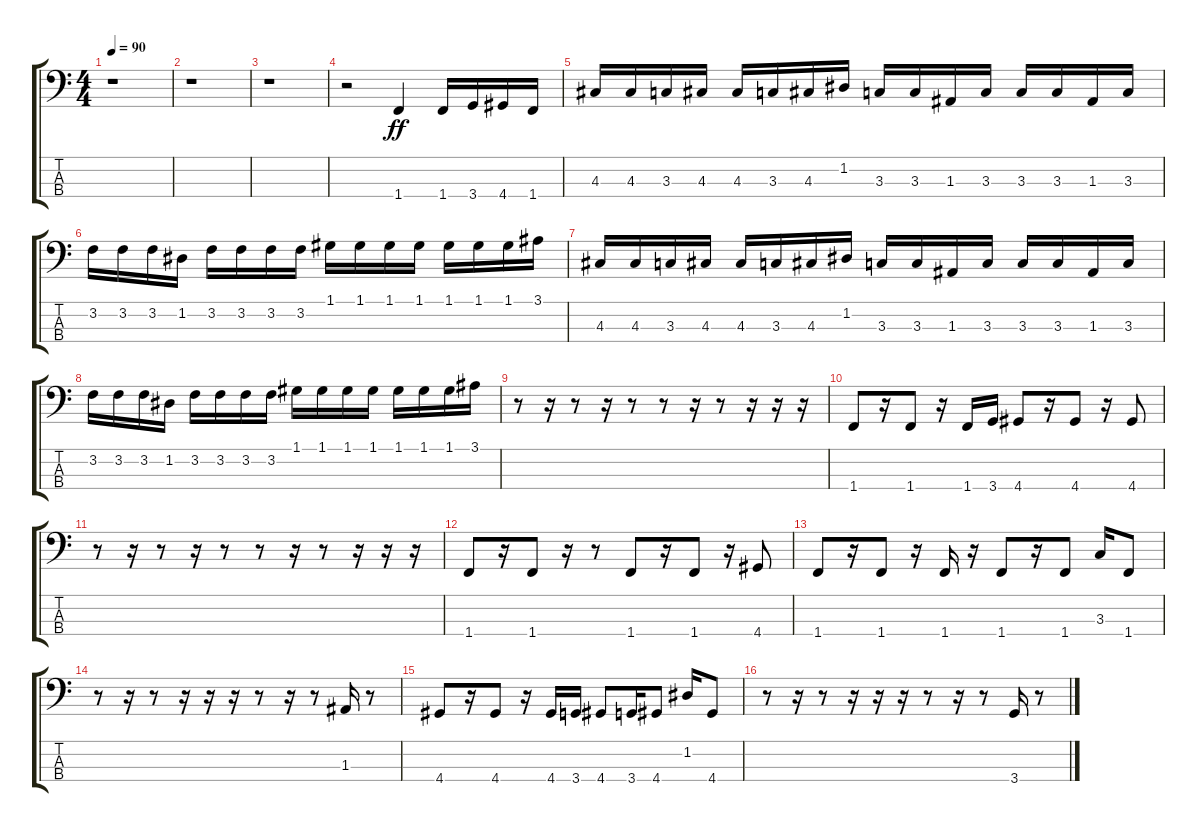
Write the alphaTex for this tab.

\track "" {instrument synthbass2}
\staff {score tabs}
\tuning (G2 D2 A1 E1) {hide}
\ts (4 4)
\tempo 90
\clef f4
\ks c
r.1{dy ff instrument synthbass2} |
r.1 |
r.1 |
r.2 1.4.4 1.4.16 3.4.16 4.4.16 1.4.16 |
4.3.16 4.3.16 3.3.16 4.3.16 4.3.16 3.3.16 4.3.16 1.2.16 3.3.16 3.3.16 1.3.16 3.3.16 3.3.16 3.3.16 1.3.16 3.3.16 |
3.2.16 3.2.16 3.2.16 1.2.16 3.2.16 3.2.16 3.2.16 3.2.16 1.1.16 1.1.16 1.1.16 1.1.16 1.1.16 1.1.16 1.1.16 3.1.16 |
4.3.16 4.3.16 3.3.16 4.3.16 4.3.16 3.3.16 4.3.16 1.2.16 3.3.16 3.3.16 1.3.16 3.3.16 3.3.16 3.3.16 1.3.16 3.3.16 |
3.2.16 3.2.16 3.2.16 1.2.16 3.2.16 3.2.16 3.2.16 3.2.16 1.1.16 1.1.16 1.1.16 1.1.16 1.1.16 1.1.16 1.1.16 3.1.16 |
r.8 r.16 r.8 r.16 r.8 r.8 r.16 r.8 r.16 r.16 r.16 |
1.4.8 r.16 1.4.8 r.16 1.4.16 3.4.16 4.4.8 r.16 4.4.8 r.16 4.4.8 |
r.8 r.16 r.8 r.16 r.8 r.8 r.16 r.8 r.16 r.16 r.16 |
1.4.8 r.16 1.4.8 r.16 r.8 1.4.8 r.16 1.4.8 r.16 4.4.8 |
1.4.8 r.16 1.4.8 r.16 1.4.16 r.16 1.4.8 r.16 1.4.8 3.3.16 1.4.8 |
r.8 r.16 r.8 r.16 r.16 r.16 r.8 r.16 r.8 1.3.16 r.8 |
4.4.8 r.16 4.4.8 r.16 4.4.16 3.4.16 4.4.8 3.4.16 4.4.8 1.2.16 4.4.8 |
r.8 r.16 r.8 r.16 r.16 r.16 r.8 r.16 r.8 3.4.16 r.8
